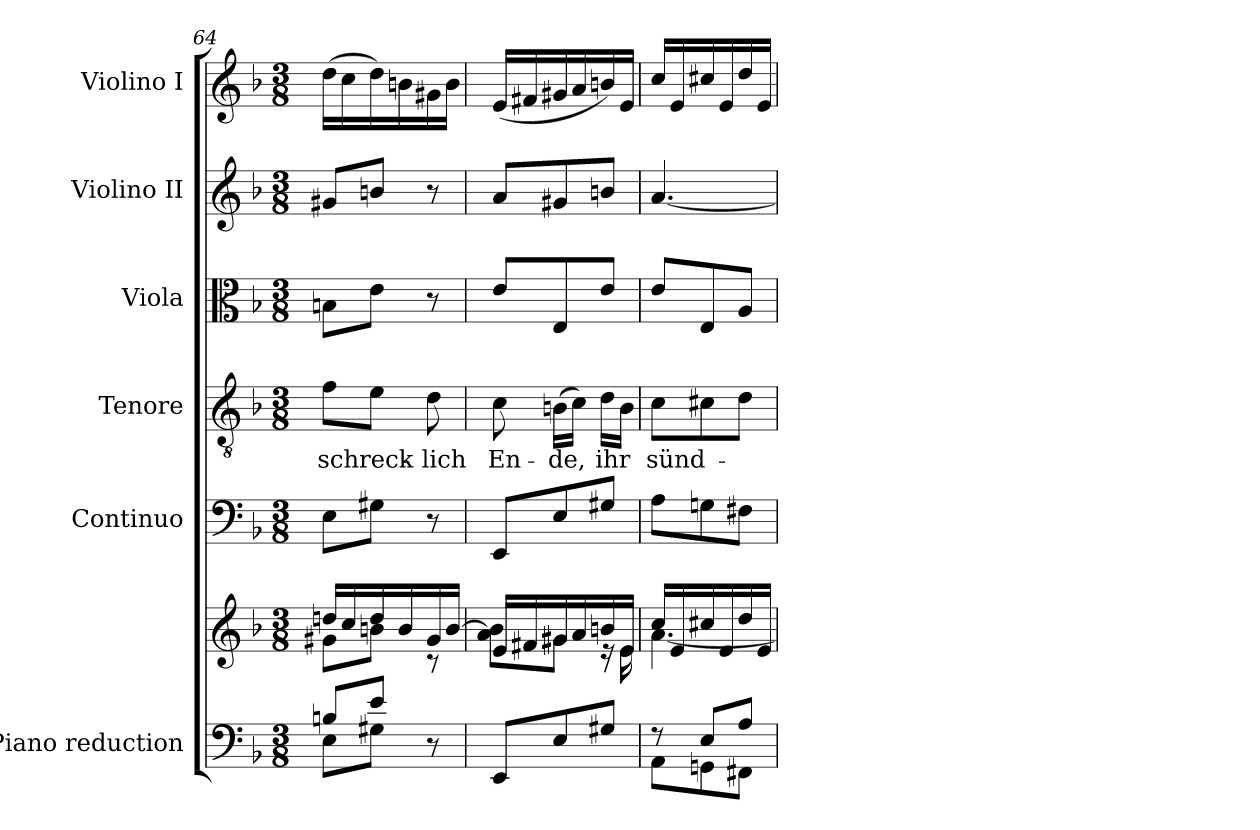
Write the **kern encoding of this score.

**kern	**kern	**kern	**kern	**text	**kern	**kern	**kern
*part6	*part6	*part5	*part4	*part4	*part3	*part2	*part1
*staff7	*staff6	*staff5	*staff4	*staff4	*staff3	*staff2	*staff1
*I"Piano reduction	*	*I"Continuo	*I"Tenore	*	*I"Viola	*I"Violino II	*I"Violino I
*I'Pno	*	*	*	*	*I'Vla	*I'Vln	*I'Vln
*clefF4	*clefG2	*clefF4	*clefGv2	*	*clefC3	*clefG2	*clefG2
*k[b-]	*k[b-]	*k[b-]	*k[b-]	*	*k[b-]	*k[b-]	*k[b-]
*M3/8	*M3/8	*M3/8	*M3/8	*	*M3/8	*M3/8	*M3/8
=64	=64	=64	=64	=64	=64	=64	=64
*^	*^	*	*	*	*	*	*
!	!	!	!	!	!	!LO:LY:b	!	!	!
8Bn/L	8E\L	16ddn/LL	8g#X\L	8E\L	8f\L	schreck-	8Bn\L	8g#X/L	(16dd\LL
.	.	16cc/	.	.	.	.	.	.	16cc\
8e/J	8G#X\J	16dd/	8bn\J	8G#X\J	8e\J	.	8e\J	8bn/J	16dd\)
.	.	16b/	.	.	.	.	.	.	16bn\
!	!	!	!	!	!	!LO:LY:b	!	!	!
8r	8ryy	16g#/	8r	8r	8d\	-lich	8r	8r	16g#X\
.	.	[16b/JJ	.	.	.	.	.	.	16b\JJ
*v	*v	*	*	*	*	*	*	*	*
=65	=65	=65	=65	=65	=65	=65	=65	=65
!	!	!	!	!	!LO:LY:b	!	!	!
8EE/L	16e/LL	8a\ 8b\]L	8EE/L	8c\	En-	8e/L	8a/L	(16e/LL
.	16f#X/	.	.	.	.	.	.	16f#X/
!	!	!	!	!	!LO:LY:b	!	!	!
8E/	16g#X/	8g#\J	8E/	(16Bn\LL	de,	8E/	8g#X/	16g#X/
.	16a/	.	.	16c\JJ)	.	.	.	16a/
!	!	!	!	!	!LO:LY:b	!	!	!
8G#X/J	16bn/	16r	8G#X/J	16d\LL	ihr	8e/J	8bn/J	16bn/)
.	16e/JJ	16e\	.	16B\JJ	.	.	.	16e/JJ
=66	=66	=66	=66	=66	=66	=66	=66	=66
*^	*	*	*	*	*	*	*	*
!	!	!	!	!	!	!LO:LY:b	!	!	!
8r	8AA\L	16cc/LL	[4.a\	8A\L	8c\L	sünd-	8e/L	[4.a/	16cc/LL
.	.	16e/	.	.	.	.	.	.	16e/
8E/L	8GGn\	16cc#X/	.	8Gn\	8c#X\	.	8E/	.	16cc#X/
.	.	16e/	.	.	.	.	.	.	16e/
8A/J	8FF#X\J	16dd/	.	8F#X\J	8d\J	.	8A/J	.	16dd/
.	.	16e/JJ	.	.	.	.	.	.	16e/JJ
*v	*v	*	*	*	*	*	*	*	*
*	*v	*v	*	*	*	*	*	*
=	=	=	=	=	=	=	=
*-	*-	*-	*-	*-	*-	*-	*-
